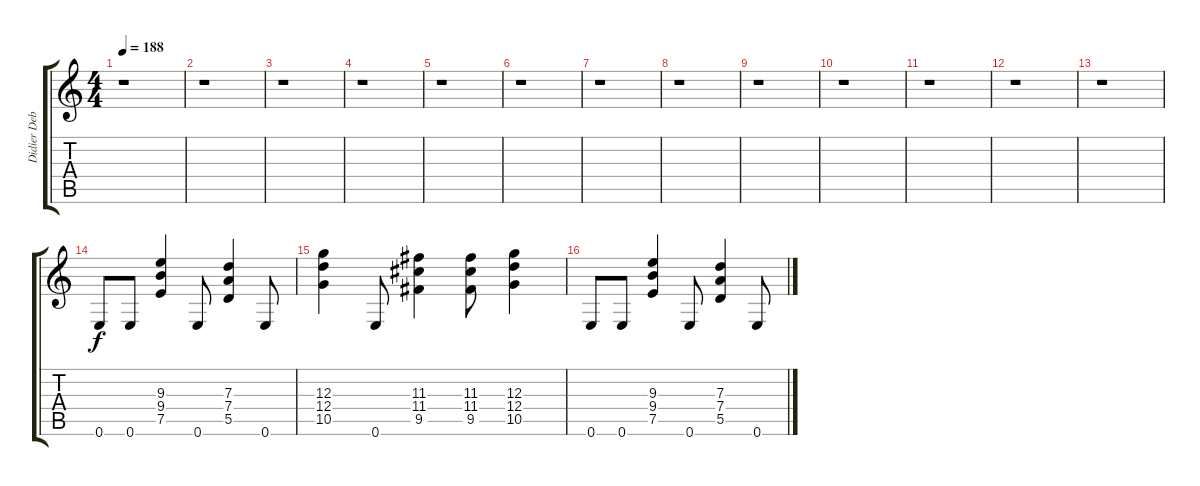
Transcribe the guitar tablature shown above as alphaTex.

\track ("Didier Deboffe" "Didier Deb") {instrument distortionguitar}
\staff {score tabs}
\tuning (E4 B3 G3 D3 A2 E2) {hide}
\ts (4 4)
\tempo 188
\clef g2
\ks c
r.1{dy f} |
r.1 |
r.1 |
r.1 |
r.1 |
r.1 |
r.1 |
r.1 |
r.1 |
r.1 |
r.1 |
r.1 |
r.1 |
0.6.8 0.6.8 (9.3 9.4 7.5).4 0.6.8 (7.3 7.4 5.5).4 0.6.8 |
(12.3 12.4 10.5).4 0.6.8 (11.3 11.4 9.5).4 (11.3 11.4 9.5).8 (12.3 12.4 10.5).4 |
0.6.8 0.6.8 (9.3 9.4 7.5).4 0.6.8 (7.3 7.4 5.5).4 0.6.8
